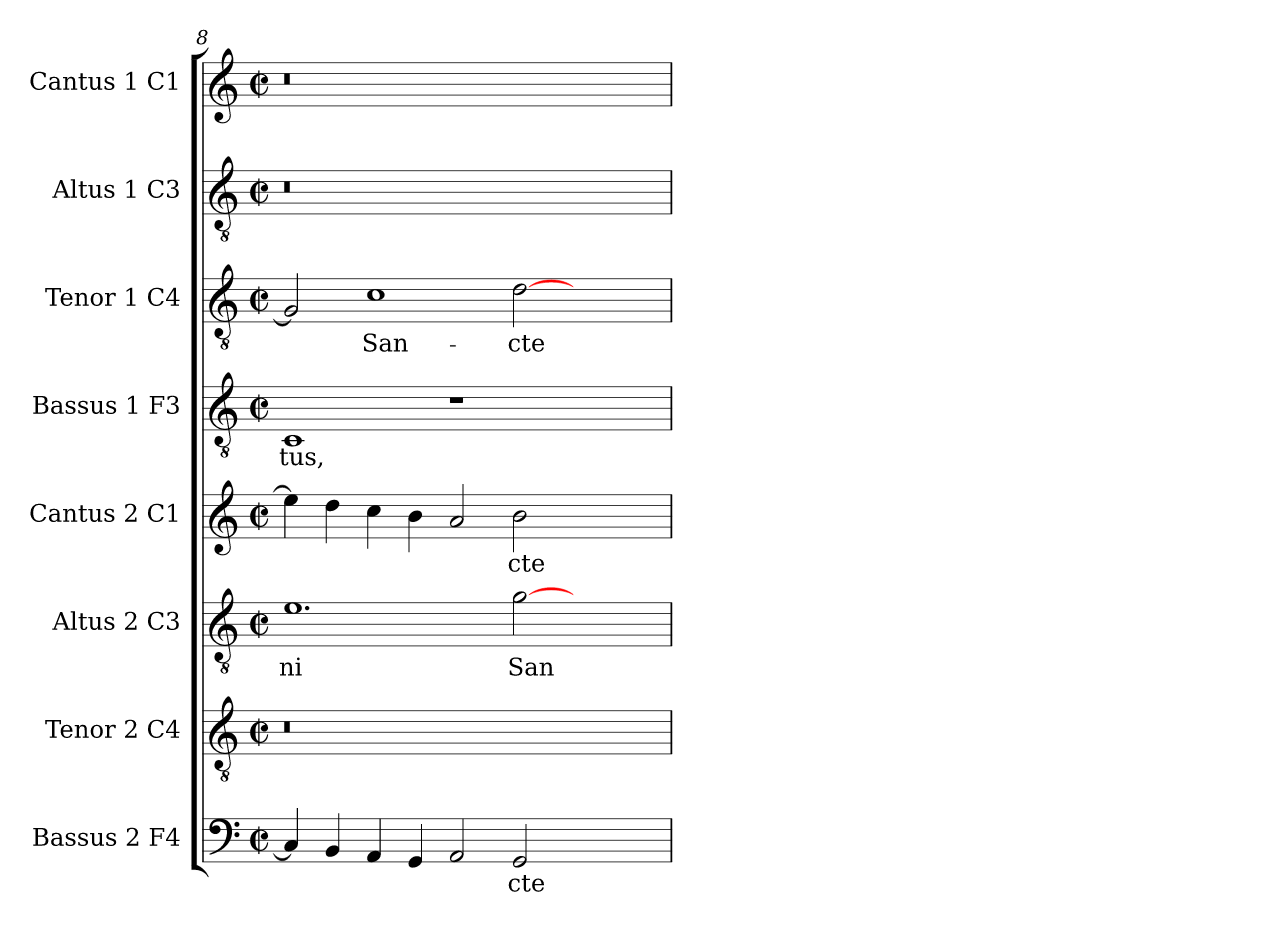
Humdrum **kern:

**kern	**text	**kern	**kern	**text	**kern	**text	**kern	**text	**kern	**text	**kern	**kern
*part8	*part8	*part7	*part6	*part6	*part5	*part5	*part4	*part4	*part3	*part3	*part2	*part1
*staff8	*staff8	*staff7	*staff6	*staff6	*staff5	*staff5	*staff4	*staff4	*staff3	*staff3	*staff2	*staff1
*I"Bassus 2  F4	*	*I"Tenor 2  C4	*I"Altus 2  C3	*	*I"Cantus 2  C1	*	*I"Bassus 1  F3	*	*I"Tenor 1  C4	*	*I"Altus 1  C3	*I"Cantus 1  C1
*I'B2	*	*I'T2	*I'A2	*	*I'C2	*	*I'B1	*	*I'T1	*	*I'A1	*I'C1
*clefF4	*	*clefGv2	*clefGv2	*	*clefG2	*	*clefGv2	*	*clefGv2	*	*clefGv2	*clefG2
*M2/2	*	*M2/2	*M2/2	*	*M2/2	*	*M2/2	*	*M2/2	*	*M2/2	*M2/2
*met(c|)	*	*met(c|)	*met(c|)	*	*met(c|)	*	*met(c|)	*	*met(c|)	*	*met(c|)	*met(c|)
=8	=8	=8	=8	=8	=8	=8	=8	=8	=8	=8	=8	=8
!	!	!	!	!LO:LY:b:cj	!	!	!	!LO:LY:b:cj	!	!	!	!
4C/]	.	0r	1.e	-ni	4ee\]	.	1C	-tus,	2G/]	.	0r	0r
4BB/	.	.	.	.	4dd\	.	.	.	.	.	.	.
!	!	!	!	!	!	!	!	!	!	!LO:LY:b:cj	!	!
4AA/	.	.	.	.	4cc\	.	.	.	1c	San-	.	.
4GG/	.	.	.	.	4b\	.	.	.	.	.	.	.
!	!	!	!	!	!	!	!LO:N:vis=1	!	!	!	!	!
2AA/	.	.	.	.	2a/	.	0r	.	.	.	.	.
!	!LO:LY:b:cj	!	!	!LO:LY:b:cj	!	!LO:LY:b:cj	!	!	!	!LO:LY:b:cj	!	!
2GG/	-cte	.	[>2g\	San-	2b\	-cte	.	.	[>2d\	-cte	.	.
1ryy	.	1ryy	1ryy	.	1ryy	.	.	.	1ryy	.	1ryy	1ryy
=	=	=	=	=	=	=	=	=	=	=	=	=
*-	*-	*-	*-	*-	*-	*-	*-	*-	*-	*-	*-	*-
